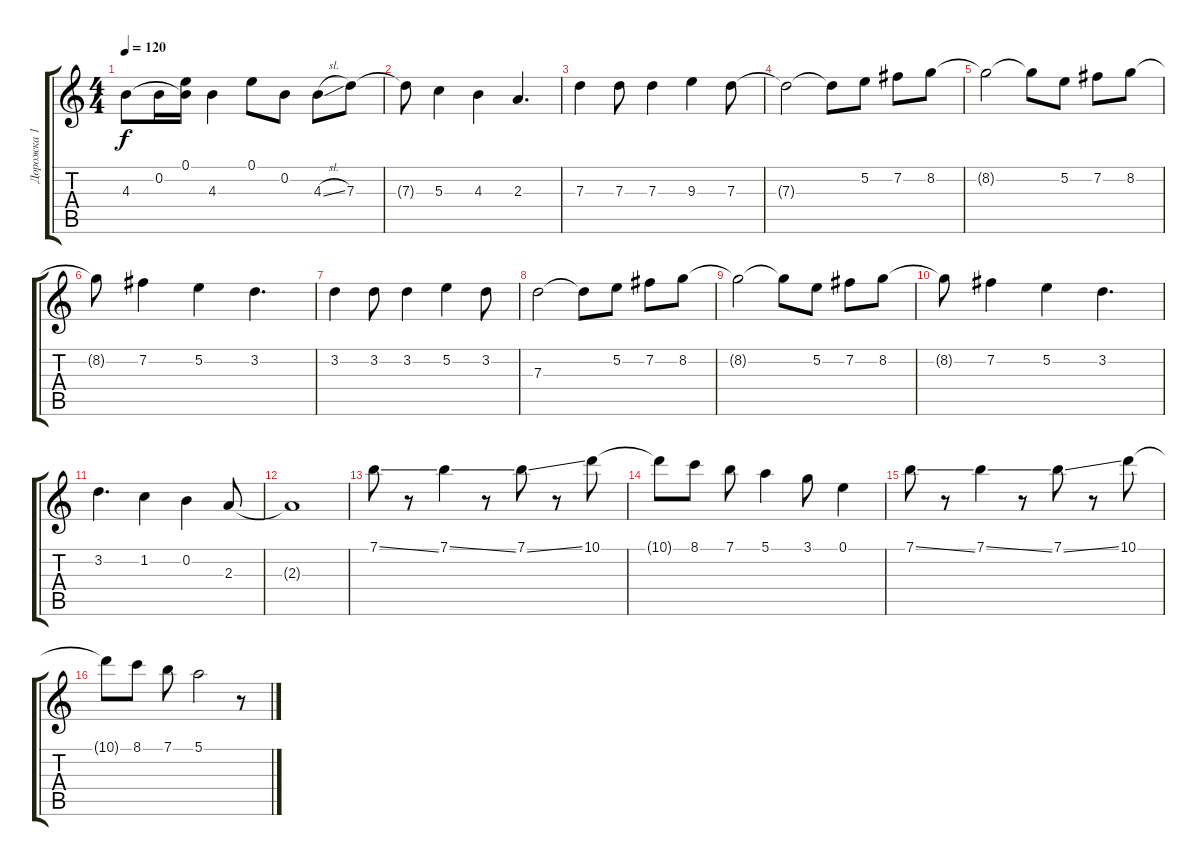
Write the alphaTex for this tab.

\track ("Дорожка 1" "Дорожка 1") {instrument acousticguitarnylon}
\staff {score tabs}
\tuning (E4 B3 G3 D3 A2 E2) {hide}
\ts (4 4)
\tempo 120
\clef g2
\ks c
4.3.8{dy f} 0.2.16 (0.1 4.3{t}).16 4.3.4 0.1.8 0.2.8 4.3{sl}.8 7.3.8 |
7.3{t}.8 5.3.4 4.3.4 2.3.4{d} |
7.3.4 7.3.8 7.3.4 9.3.4 7.3.8 |
7.3{t}.2 7.3{t}.8 5.2.8 7.2.8 8.2.8 |
8.2{t}.2 8.2{t}.8 5.2.8 7.2.8 8.2.8 |
8.2{t}.8 7.2.4 5.2.4 3.2.4{d} |
3.2.4 3.2.8 3.2.4 5.2.4 3.2.8 |
7.3.2 7.3{t}.8 5.2.8 7.2.8 8.2.8 |
8.2{t}.2 8.2{t}.8 5.2.8 7.2.8 8.2.8 |
8.2{t}.8 7.2.4 5.2.4 3.2.4{d} |
3.2.4{d} 1.2.4 0.2.4 2.3.8 |
2.3{t}.1 |
7.1{ss}.8 r.8 7.1{ss}.4 r.8 7.1{ss}.8 r.8 10.1.8 |
10.1{t}.8 8.1.8 7.1.8 5.1.4 3.1.8 0.1.4 |
7.1{ss}.8 r.8 7.1{ss}.4 r.8 7.1{ss}.8 r.8 10.1.8 |
10.1{t}.8 8.1.8 7.1.8 5.1.2 r.8
